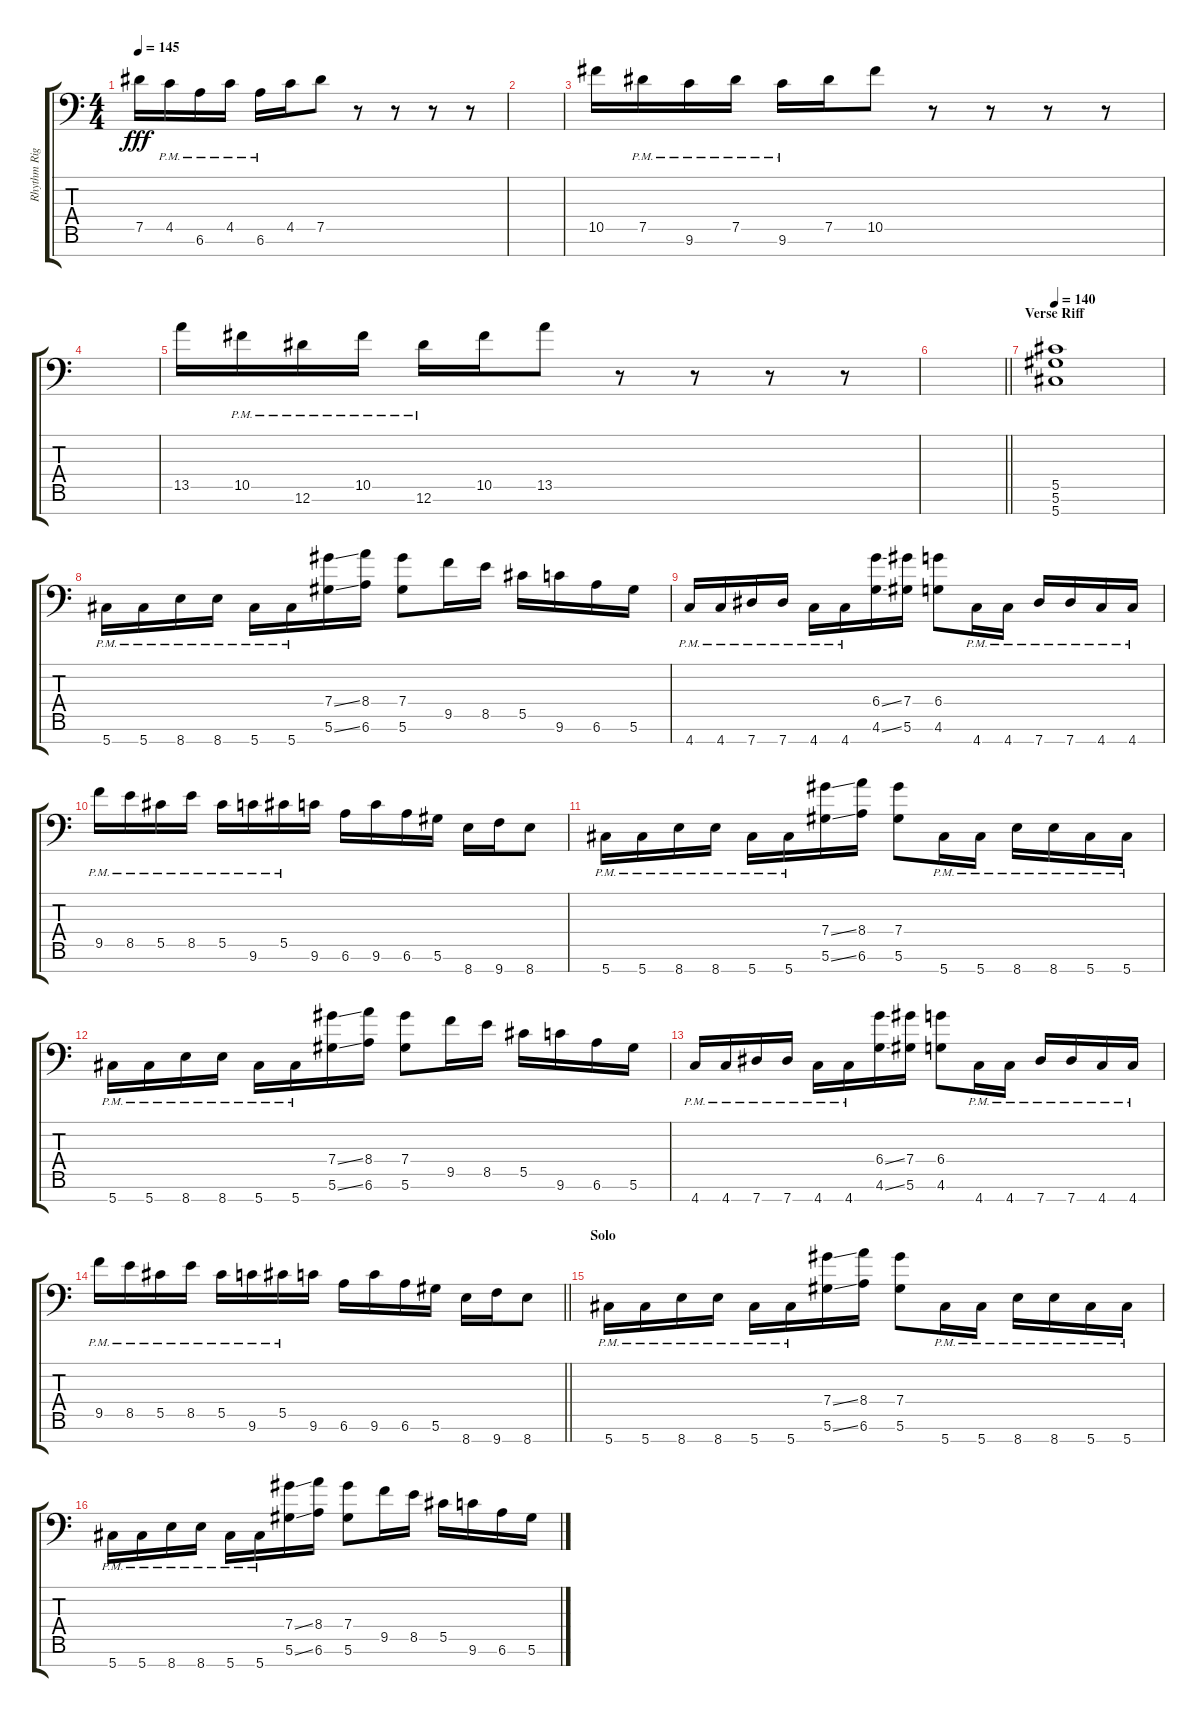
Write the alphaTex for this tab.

\track ("Rhythm Right" "Rhythm Rig") {instrument overdrivenguitar}
\staff {score tabs}
\tuning (Eb4 Bb3 Gb3 Db3 Ab2 Eb2 Ab1) {hide}
\ts (4 4)
\tempo 145
\clef f4
\ks c
7.5.16{dy fff} 4.5{pm}.16 6.6{pm}.16 4.5{pm}.16 6.6{pm}.16 4.5.16 7.5.8 r.8 r.8 r.8 r.8 |
|
10.5.16 7.5{pm}.16 9.6{pm}.16 7.5{pm}.16 9.6{pm}.16 7.5.16 10.5.8 r.8 r.8 r.8 r.8 |
|
13.5.16 10.5{pm}.16 12.6{pm}.16 10.5{pm}.16 12.6{pm}.16 10.5.16 13.5.8 r.8 r.8 r.8 r.8 |
\barLineRight lightlight
|
\section ("" "Verse Riff")
\tempo 140
(5.5 5.6 5.7).1{volume 13} |
5.7{pm}.16 5.7{pm}.16 8.7{pm}.16 8.7{pm}.16 5.7{pm}.16 5.7{pm}.16 (7.4{ss} 5.6{ss}).16 (8.4 6.6).16 (7.4 5.6).8 9.5.16 8.5.16 5.5.16 9.6.16 6.6.16 5.6.16 |
4.7{pm}.16 4.7{pm}.16 7.7{pm}.16 7.7{pm}.16 4.7{pm}.16 4.7{pm}.16 (6.4{ss} 4.6{ss}).16 (7.4 5.6).16 (6.4 4.6).8 4.7{pm}.16 4.7{pm}.16 7.7{pm}.16 7.7{pm}.16 4.7{pm}.16 4.7{pm}.16 |
9.5{pm}.16 8.5{pm}.16 5.5{pm}.16 8.5{pm}.16 5.5{pm}.16 9.6{pm}.16 5.5{pm}.16 9.6.16 6.6.16 9.6.16 6.6.16 5.6.16 8.7.16 9.7.16 8.7.8 |
5.7{pm}.16 5.7{pm}.16 8.7{pm}.16 8.7{pm}.16 5.7{pm}.16 5.7{pm}.16 (7.4{ss} 5.6{ss}).16 (8.4 6.6).16 (7.4 5.6).8 5.7{pm}.16 5.7{pm}.16 8.7{pm}.16 8.7{pm}.16 5.7{pm}.16 5.7{pm}.16 |
5.7{pm}.16 5.7{pm}.16 8.7{pm}.16 8.7{pm}.16 5.7{pm}.16 5.7{pm}.16 (7.4{ss} 5.6{ss}).16 (8.4 6.6).16 (7.4 5.6).8 9.5.16 8.5.16 5.5.16 9.6.16 6.6.16 5.6.16 |
4.7{pm}.16 4.7{pm}.16 7.7{pm}.16 7.7{pm}.16 4.7{pm}.16 4.7{pm}.16 (6.4{ss} 4.6{ss}).16 (7.4 5.6).16 (6.4 4.6).8 4.7{pm}.16 4.7{pm}.16 7.7{pm}.16 7.7{pm}.16 4.7{pm}.16 4.7{pm}.16 |
\barLineRight lightlight
9.5{pm}.16 8.5{pm}.16 5.5{pm}.16 8.5{pm}.16 5.5{pm}.16 9.6{pm}.16 5.5{pm}.16 9.6.16 6.6.16 9.6.16 6.6.16 5.6.16 8.7.16 9.7.16 8.7.8 |
\section ("" "Solo")
5.7{pm}.16 5.7{pm}.16 8.7{pm}.16 8.7{pm}.16 5.7{pm}.16 5.7{pm}.16 (7.4{ss} 5.6{ss}).16 (8.4 6.6).16 (7.4 5.6).8 5.7{pm}.16 5.7{pm}.16 8.7{pm}.16 8.7{pm}.16 5.7{pm}.16 5.7{pm}.16 |
5.7{pm}.16 5.7{pm}.16 8.7{pm}.16 8.7{pm}.16 5.7{pm}.16 5.7{pm}.16 (7.4{ss} 5.6{ss}).16 (8.4 6.6).16 (7.4 5.6).8 9.5.16 8.5.16 5.5.16 9.6.16 6.6.16 5.6.16
